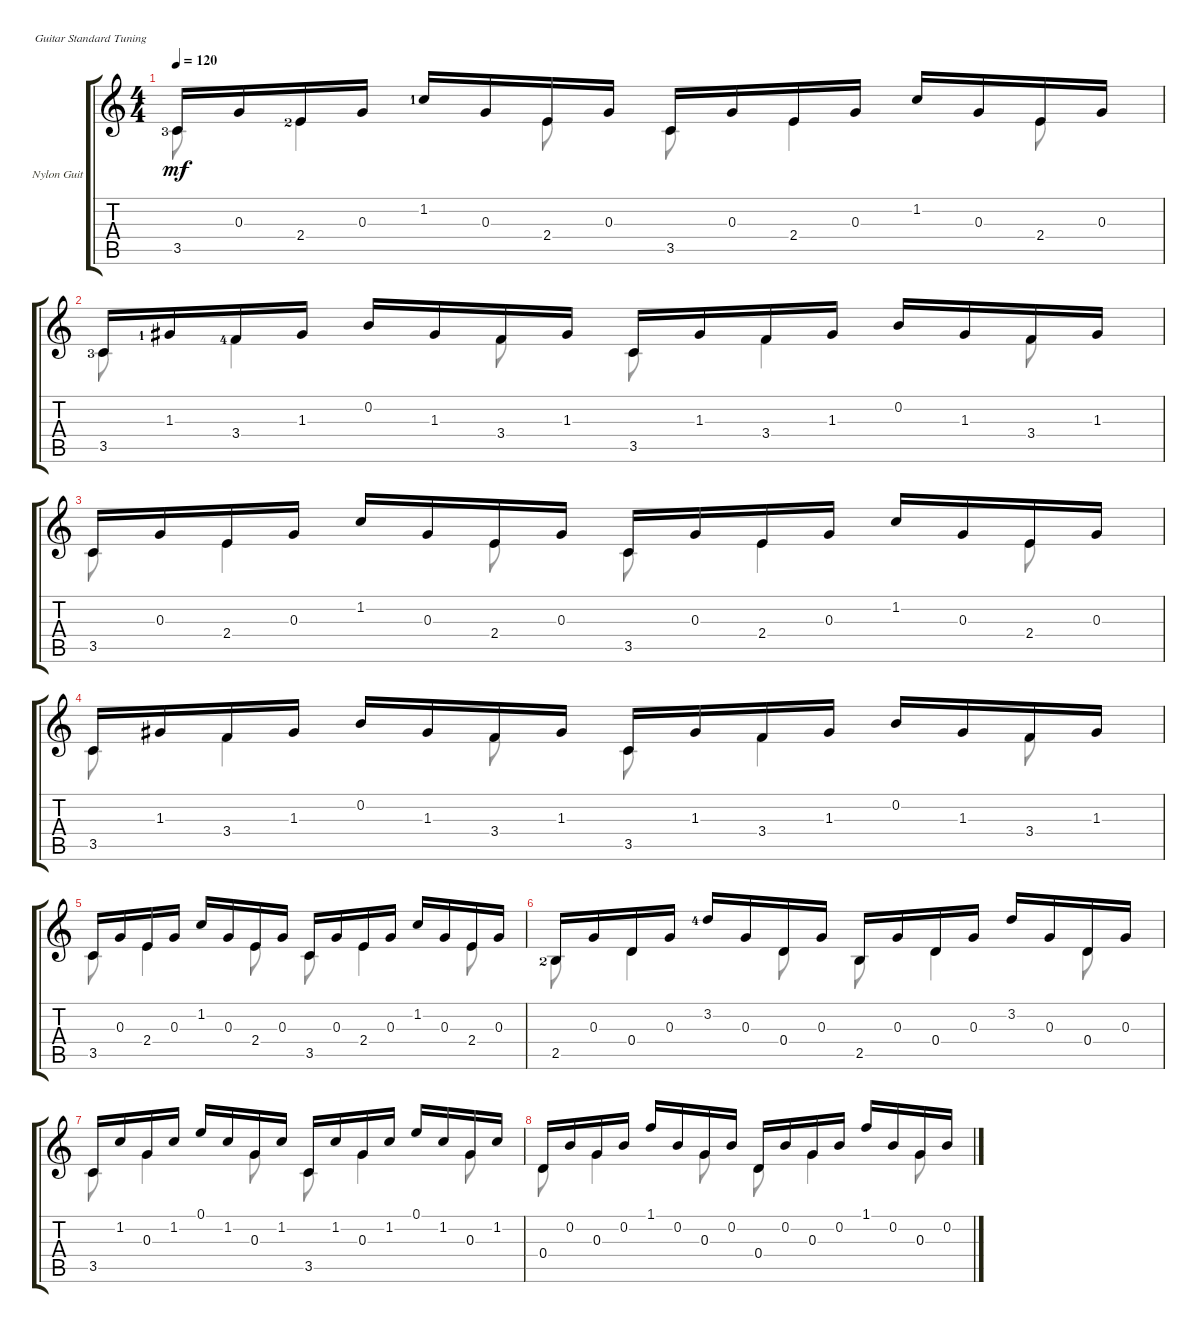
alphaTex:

\defaultSystemsLayout 4
\bracketExtendMode groupsimilarinstruments
\firstSystemTrackNameOrientation horizontal
\otherSystemsTrackNameOrientation horizontal
\track ("Nylon Guitar" "Nylon Guit") {instrument acousticguitarsteel}
\staff {score tabs}
\tuning (E4 B3 G3 D3 A2 E2)
\voice
\ts (4 4)
\tempo 120
\clef g2
\scale
0.480952
\ks c
3.5{lf 4}.16{dy mf instrument acousticguitarsteel} 0.3.16 2.4{lf 3}.16 0.3.16 1.2{lf 2}.16 0.3.16 2.4.16 0.3.16 3.5.16 0.3.16 2.4.16 0.3.16 1.2.16 0.3.16 2.4.16 0.3.16 |
\scale
0.519048 3.5{lf 4}.16 1.3{lf 2}.16 3.4{lf 5}.16 1.3.16 0.2.16 1.3.16 3.4.16 1.3.16 3.5.16 1.3.16 3.4.16 1.3.16 0.2.16 1.3.16 3.4.16 1.3.16 |
\scale
0.431304 3.5.16 0.3.16 2.4.16 0.3.16 1.2.16 0.3.16 2.4.16 0.3.16 3.5.16 0.3.16 2.4.16 0.3.16 1.2.16 0.3.16 2.4.16 0.3.16 |
\scale
0.568696 3.5.16 1.3.16 3.4.16 1.3.16 0.2.16 1.3.16 3.4.16 1.3.16 3.5.16 1.3.16 3.4.16 1.3.16 0.2.16 1.3.16 3.4.16 1.3.16 |
\scale
0.5 3.5.16 0.3.16 2.4.16 0.3.16 1.2.16 0.3.16 2.4.16 0.3.16 3.5.16 0.3.16 2.4.16 0.3.16 1.2.16 0.3.16 2.4.16 0.3.16 |
\scale
0.5 2.5{lf 3}.16 0.3.16 0.4.16 0.3.16 3.2{lf 5}.16 0.3.16 0.4.16 0.3.16 2.5.16 0.3.16 0.4.16 0.3.16 3.2.16 0.3.16 0.4.16 0.3.16 |
3.5.16 1.2.16 0.3.16 1.2.16 0.1.16 1.2.16 0.3.16 1.2.16 3.5.16 1.2.16 0.3.16 1.2.16 0.1.16 1.2.16 0.3.16 1.2.16 |
0.4.16 0.2.16 0.3.16 0.2.16 1.1.16 0.2.16 0.3.16 0.2.16 0.4.16 0.2.16 0.3.16 0.2.16 1.1.16 0.2.16 0.3.16 0.2.16
\voice
\clef g2
\ottava regular
\simile none
\scale
0.480952
\ks c
3.5.8{dy mf} 2.4.4 2.4.8 3.5.8 2.4.4 2.4.8 |
\scale
0.519048 3.5.8 3.4.4 3.4.8 3.5.8 3.4.4 3.4.8 |
\scale
0.431304 3.5.8 2.4.4 2.4.8 3.5.8 2.4.4 2.4.8 |
\scale
0.568696 3.5.8 3.4.4 3.4.8 3.5.8 3.4.4 3.4.8 |
\scale
0.5 3.5.8 2.4.4 2.4.8 3.5.8 2.4.4 2.4.8 |
\scale
0.5 2.5.8 0.4.4 0.4.8 2.5.8 0.4.4 0.4.8 |
3.5.8 0.3.4 0.3.8 3.5.8 0.3.4 0.3.8 |
0.4.8 0.3.4 0.3.8 0.4.8 0.3.4 0.3.8
